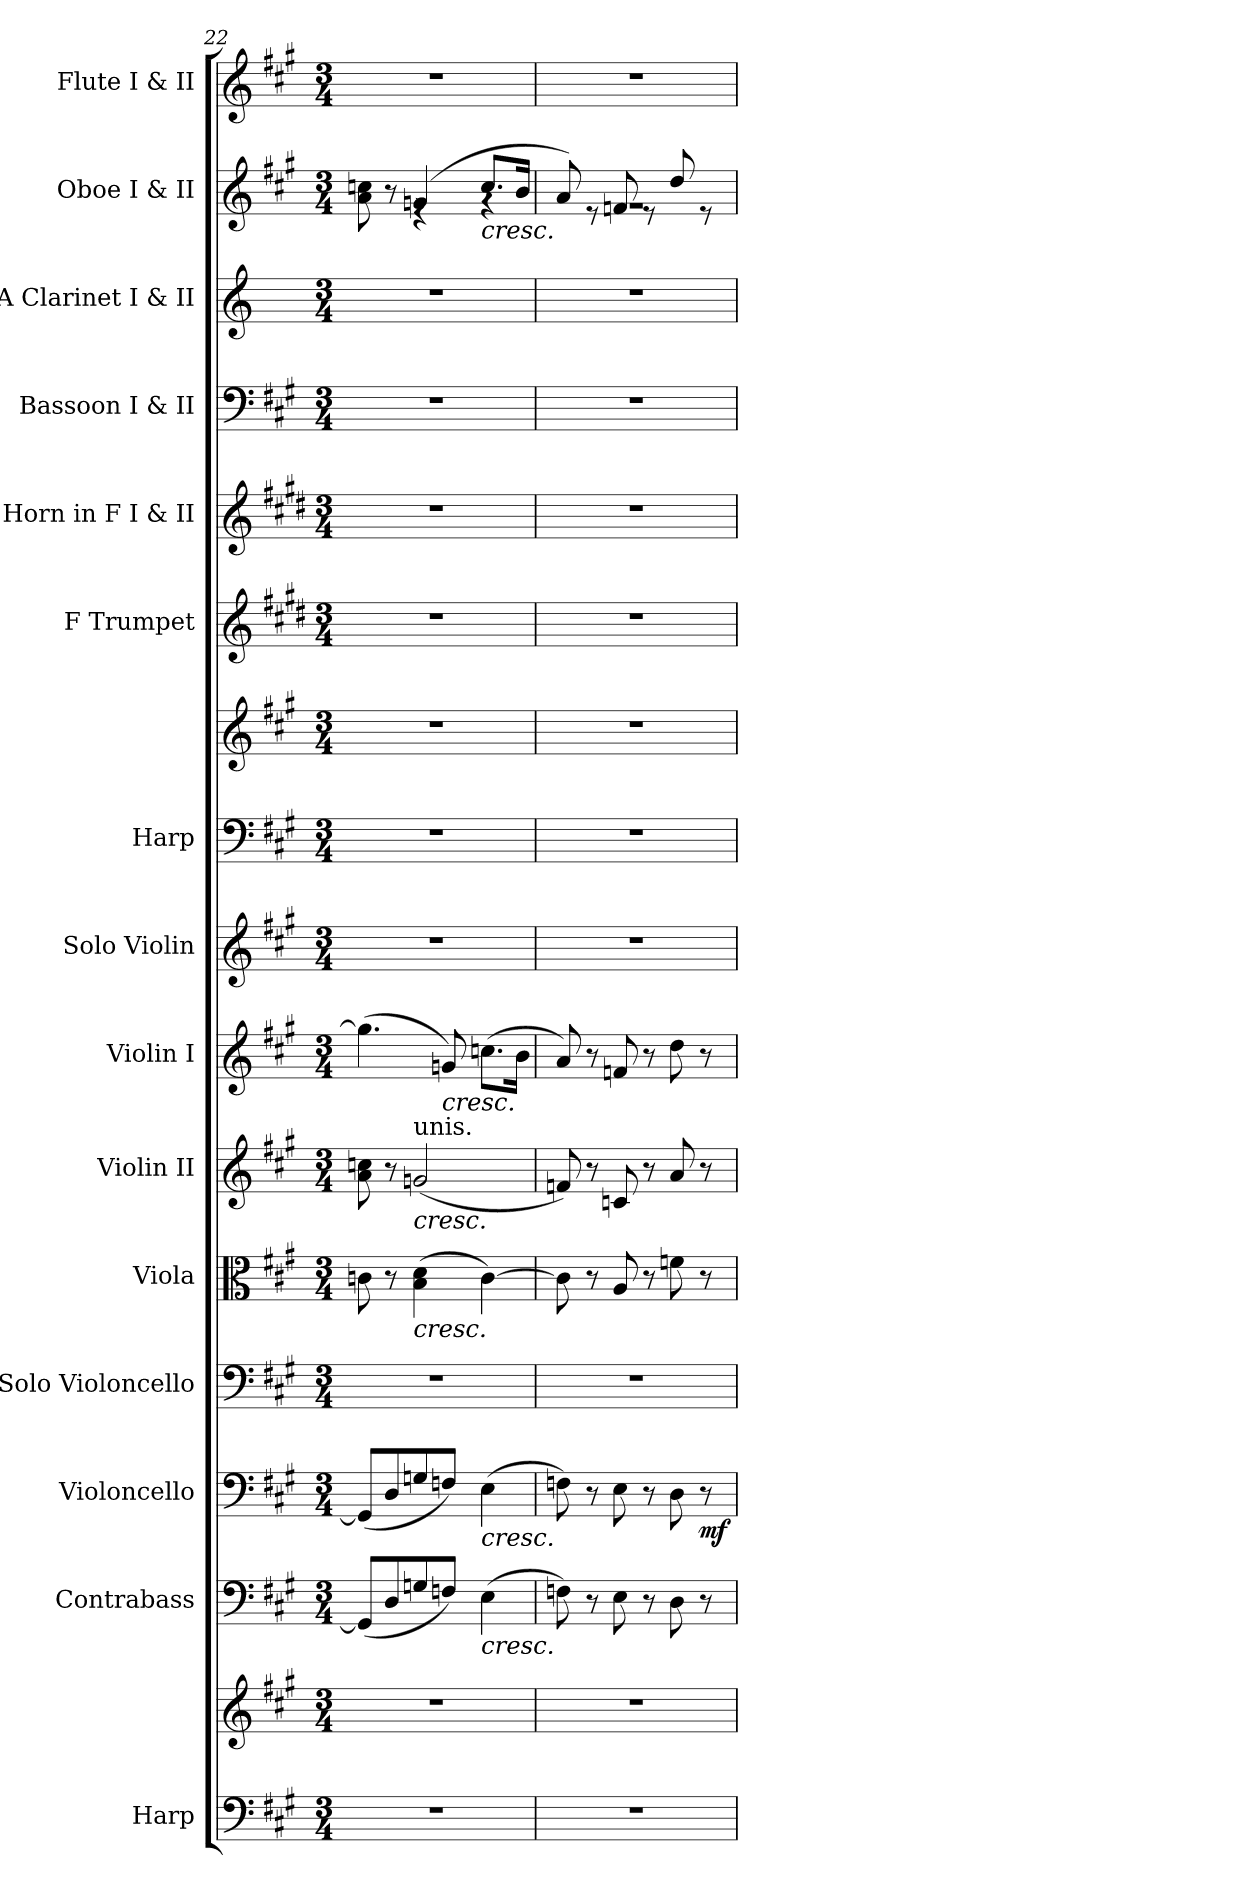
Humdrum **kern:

**kern	**kern	**kern	**kern	**dynam	**kern	**kern	**kern	**kern	**kern	**kern	**kern	**kern	**kern	**kern	**kern	**kern	**kern
*part15	*part15	*part14	*part13	*part13	*part12	*part11	*part10	*part9	*part8	*part7	*part7	*part6	*part5	*part4	*part3	*part2	*part1
*staff17	*staff16	*staff15	*staff14	*staff14	*staff13	*staff12	*staff11	*staff10	*staff9	*staff8	*staff7	*staff6	*staff5	*staff4	*staff3	*staff2	*staff1
*I"Harp	*	*I"Contrabass	*I"Violoncello	*	*I"Solo Violoncello	*I"Viola	*I"Violin II	*I"Violin I	*I"Solo Violin	*I"Harp	*	*I"F Trumpet	*I"Horn in F I &amp; II	*I"Bassoon I &amp; II	*I"A Clarinet I &amp; II	*I"Oboe I &amp; II	*I"Flute I &amp; II
*I'Hrp.	*	*I'Cb.	*I'Vc.	*	*I'Vc.	*I'Vla.	*I'Vln.	*I'Vln.	*I'Vln.	*I'Hrp.	*	*I'F Tpt.	*	*I'Bsn.	*I'A Cl.	*I'Ob.	*I'Fl.
*clefF4	*clefG2	*clefF4	*clefF4	*	*clefF4	*clefC3	*clefG2	*clefG2	*clefG2	*clefF4	*clefG2	*clefG2	*clefG2	*clefF4	*clefG2	*clefG2	*clefG2
*	*	*ITrd7c12	*	*	*	*	*	*	*	*	*	*ITrd-3c-5	*ITrd4c7	*	*ITrd2c3	*	*
*k[f#c#g#]	*k[f#c#g#]	*k[f#c#g#]	*k[f#c#g#]	*	*k[f#c#g#]	*k[f#c#g#]	*k[f#c#g#]	*k[f#c#g#]	*k[f#c#g#]	*k[f#c#g#]	*k[f#c#g#]	*k[f#c#g#]	*k[f#c#g#]	*k[f#c#g#]	*k[f#c#g#]	*k[f#c#g#]	*k[f#c#g#]
*M3/4	*M3/4	*M3/4	*M3/4	*	*M3/4	*M3/4	*M3/4	*M3/4	*M3/4	*M3/4	*M3/4	*M3/4	*M3/4	*M3/4	*M3/4	*M3/4	*M3/4
=22	=22	=22	=22	=22	=22	=22	=22	=22	=22	=22	=22	=22	=22	=22	=22	=22	=22
*	*	*	*	*	*	*	*	*	*	*	*	*	*	*	*	*^	*
2.r	2.r	(<8GGG/L]	(<8GG/L]	.	2.r	8cn\	8a\ 8ccn\	(>4.gg\]	2.r	2.r	2.r	2.r	2.r	2.r	2.r	8a\ 8ccn\	4ryy	2.r
.	.	8DD/	8D/	.	.	8r	8r	.	.	.	.	.	.	.	.	8r	.	.
!	!	!	!	!	!	!	!LO:TX:a:t=unis.	!	!	!	!	!	!	!	!	!	!	!
!	!	!	!	!	!	!	!LO:TX:b:i:t=cresc.	!	!	!	!	!	!	!	!	!	!	!
!	!	!	!	!	!	!LO:TX:b:i:t=cresc.	!	!	!	!	!	!	!	!	!	!	!	!
.	.	8GGn/	8Gn/	.	.	(>4B\ 4d\	(<2gn/	.	.	.	.	.	.	.	.	(>4gn/	4re	.
!	!	!	!	!	!	!	!	!LO:TX:b:i:t=cresc.	!	!	!	!	!	!	!	!	!	!
.	.	8FFn/J)	8Fn/J)	.	.	.	.	8gn/)	.	.	.	.	.	.	.	.	.	.
!	!	!	!	!	!	!	!	!	!	!	!	!	!	!	!	!LO:TX:b:i:t=cresc.	!	!
!	!	!	!LO:TX:b:i:t=cresc.	!	!	!	!	!	!	!	!	!	!	!	!	!	!	!
!	!	!LO:TX:b:i:t=cresc.	!	!	!	!	!	!	!	!	!	!	!	!	!	!	!	!
.	.	(>4EE\	(>4E\	.	.	[4c\)	.	(>8.ccn\L	.	.	.	.	.	.	.	8.cc/L	4rg	.
.	.	.	.	.	.	.	.	16b\Jk	.	.	.	.	.	.	.	16b/Jk	.	.
=23	=23	=23	=23	=23	=23	=23	=23	=23	=23	=23	=23	=23	=23	=23	=23	=23	=23	=23
2.r	2.r	8FFn\)	8Fn\)	.	2.r	8c\]	8fn/)	8a/)	2.r	2.r	2.r	2.r	2.r	2.r	2.r	8a/)	2.rg	2.r
.	.	8r	8r	.	.	8r	8r	8r	.	.	.	.	.	.	.	8re	.	.
.	.	8EE\	8E\	.	.	8A/	8cn/	8fn/	.	.	.	.	.	.	.	8fn/	.	.
.	.	8r	8r	.	.	8r	8r	8r	.	.	.	.	.	.	.	8re	.	.
.	.	8DD\	8D\	.	.	8fn\	8a/	8dd\	.	.	.	.	.	.	.	8dd/	.	.
!	!	!	!	!LO:DY:b	!	!	!	!	!	!	!	!	!	!	!	!	!	!
.	.	8r	8r	mf	.	8r	8r	8r	.	.	.	.	.	.	.	8re	.	.
*	*	*	*	*	*	*	*	*	*	*	*	*	*	*	*	*v	*v	*
=	=	=	=	=	=	=	=	=	=	=	=	=	=	=	=	=	=
*-	*-	*-	*-	*-	*-	*-	*-	*-	*-	*-	*-	*-	*-	*-	*-	*-	*-
